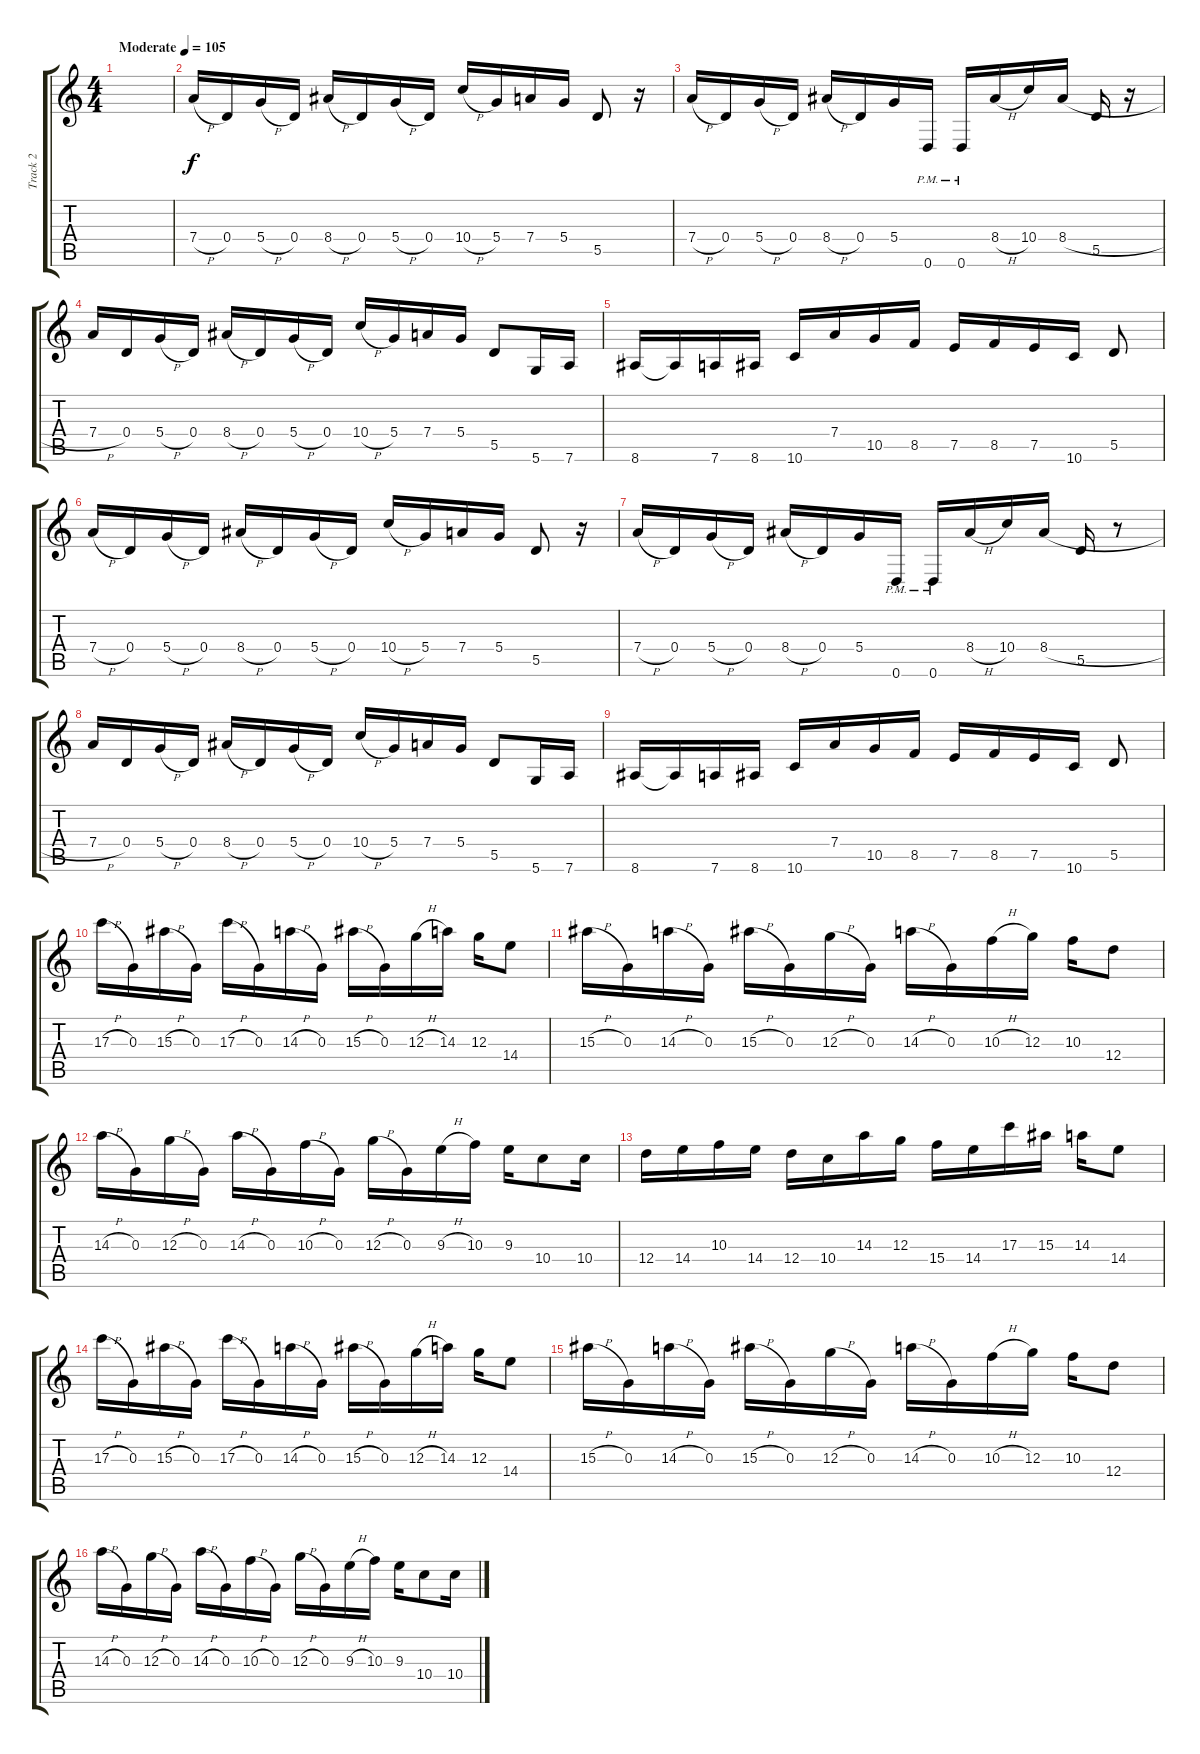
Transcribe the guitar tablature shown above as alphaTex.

\track ("Track 2" "Track 2") {instrument distortionguitar}
\staff {score tabs}
\tuning (E4 B3 G3 D3 A2 D2) {hide}
\ts (4 4)
\tempo (105 "Moderate")
\clef g2
\ks c
|
7.4{h}.16 0.4.16 5.4{h}.16 0.4.16 8.4{h}.16 0.4.16 5.4{h}.16 0.4.16 10.4{h}.16 5.4.16 7.4.16 5.4.16 5.5.8 r.16 |
7.4{h}.16 0.4.16 5.4{h}.16 0.4.16 8.4{h}.16 0.4.16 5.4.16 0.6{pm}.16 0.6{pm}.16 8.4{h}.16 10.4.16 8.4{h}.16 5.5.16 r.16 |
7.4{h}.16 0.4.16 5.4{h}.16 0.4.16 8.4{h}.16 0.4.16 5.4{h}.16 0.4.16 10.4{h}.16 5.4.16 7.4.16 5.4.16 5.5.8 5.6.16 7.6.16 |
8.6.16 8.6{t}.16 7.6.16 8.6.16 10.6.16 7.4.16 10.5.16 8.5.16 7.5.16 8.5.16 7.5.16 10.6.16 5.5.8 |
7.4{h}.16 0.4.16 5.4{h}.16 0.4.16 8.4{h}.16 0.4.16 5.4{h}.16 0.4.16 10.4{h}.16 5.4.16 7.4.16 5.4.16 5.5.8 r.16 |
7.4{h}.16 0.4.16 5.4{h}.16 0.4.16 8.4{h}.16 0.4.16 5.4.16 0.6{pm}.16 0.6{pm}.16 8.4{h}.16 10.4.16 8.4{h}.16 5.5.16 r.8 |
7.4{h}.16 0.4.16 5.4{h}.16 0.4.16 8.4{h}.16 0.4.16 5.4{h}.16 0.4.16 10.4{h}.16 5.4.16 7.4.16 5.4.16 5.5.8 5.6.16 7.6.16 |
8.6.16 8.6{t}.16 7.6.16 8.6.16 10.6.16 7.4.16 10.5.16 8.5.16 7.5.16 8.5.16 7.5.16 10.6.16 5.5.8 |
17.3{h}.16 0.3.16 15.3{h}.16 0.3.16 17.3{h}.16 0.3.16 14.3{h}.16 0.3.16 15.3{h}.16 0.3.16 12.3{h}.16 14.3.16 12.3.16 14.4.8 |
15.3{h}.16 0.3.16 14.3{h}.16 0.3.16 15.3{h}.16 0.3.16 12.3{h}.16 0.3.16 14.3{h}.16 0.3.16 10.3{h}.16 12.3.16 10.3.16 12.4.8 |
14.3{h}.16 0.3.16 12.3{h}.16 0.3.16 14.3{h}.16 0.3.16 10.3{h}.16 0.3.16 12.3{h}.16 0.3.16 9.3{h}.16 10.3.16 9.3.16 10.4.8 10.4.16 |
12.4.16 14.4.16 10.3.16 14.4.16 12.4.16 10.4.16 14.3.16 12.3.16 15.4.16 14.4.16 17.3.16 15.3.16 14.3.16 14.4.8 |
17.3{h}.16 0.3.16 15.3{h}.16 0.3.16 17.3{h}.16 0.3.16 14.3{h}.16 0.3.16 15.3{h}.16 0.3.16 12.3{h}.16 14.3.16 12.3.16 14.4.8 |
15.3{h}.16 0.3.16 14.3{h}.16 0.3.16 15.3{h}.16 0.3.16 12.3{h}.16 0.3.16 14.3{h}.16 0.3.16 10.3{h}.16 12.3.16 10.3.16 12.4.8 |
14.3{h}.16 0.3.16 12.3{h}.16 0.3.16 14.3{h}.16 0.3.16 10.3{h}.16 0.3.16 12.3{h}.16 0.3.16 9.3{h}.16 10.3.16 9.3.16 10.4.8 10.4.16
